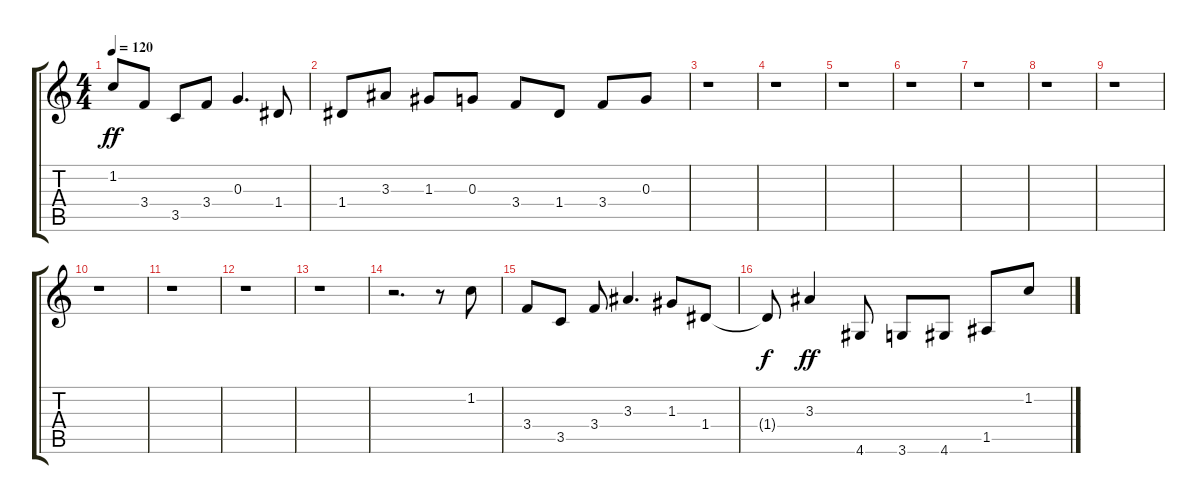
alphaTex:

\track "" {instrument distortionguitar}
\staff {score tabs}
\tuning (E4 B3 G3 D3 A2 E2) {hide}
\ts (4 4)
\tempo 120
\clef g2
\ks c
1.2.8{dy ff} 3.4.8 3.5.8 3.4.8 0.3.4{d} 1.4.8 |
1.4.8 3.3.8 1.3.8 0.3.8 3.4.8 1.4.8 3.4.8 0.3.8 |
r.1 |
r.1 |
r.1 |
r.1 |
r.1 |
r.1 |
r.1 |
r.1 |
r.1 |
r.1 |
r.1 |
r.2{d} r.8 1.2.8 |
3.4.8 3.5.8 3.4.8 3.3.4{d} 1.3.8 1.4.8 |
1.4{t}.8{dy f} 3.3.4{dy ff} 4.6.8 3.6.8 4.6.8 1.5.8 1.2.8
